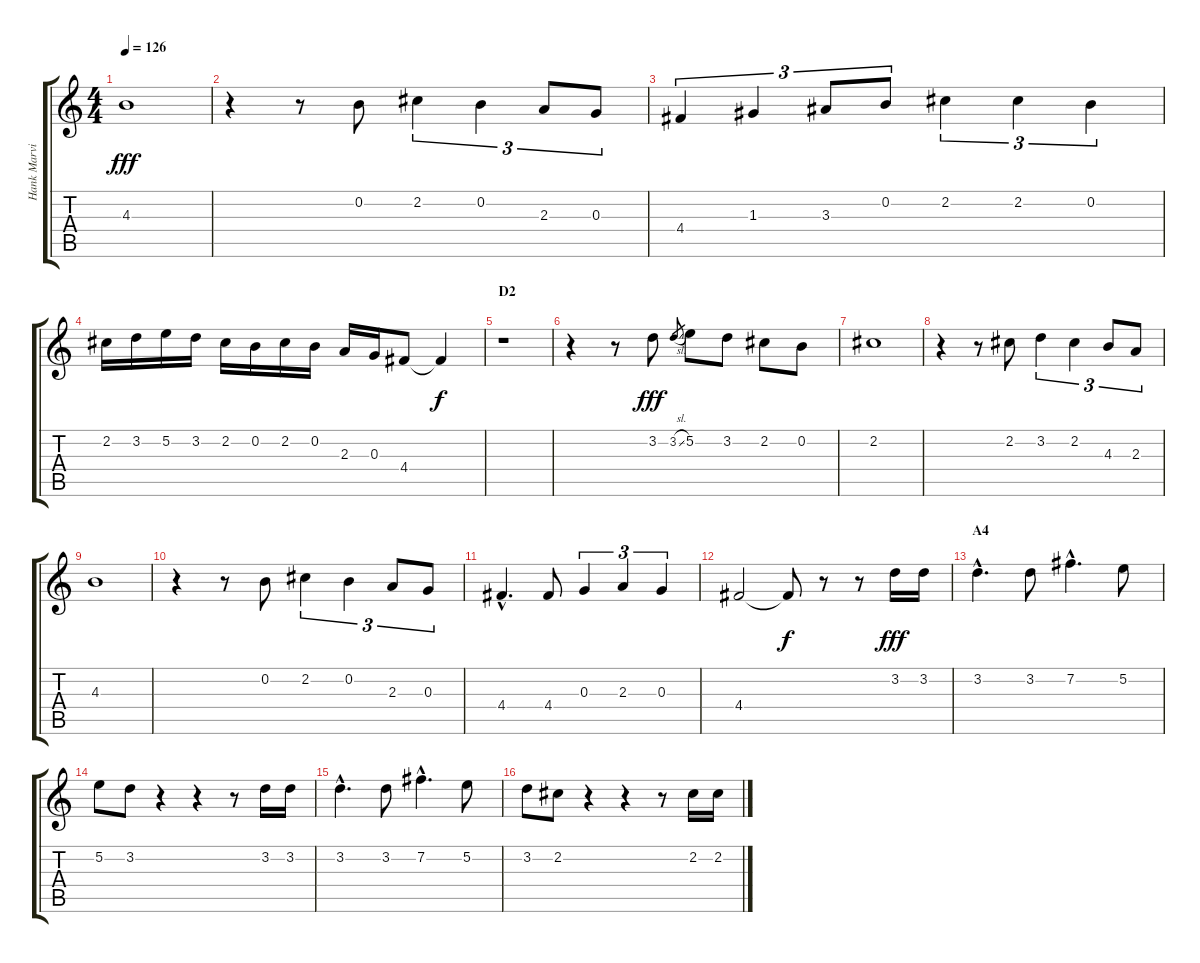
\track ("Hank Marvin" "Hank Marvi") {instrument acousticguitarsteel}
\staff {score tabs}
\tuning (E4 B3 G3 D3 A2 E2) {hide}
\ts (4 4)
\tempo 126
\clef g2
\ks c
4.3.1{dy fff} |
r.4 r.8 0.2.8 2.2.4{tu (3 2)} 0.2.4{tu (3 2)} 2.3.8{tu (3 2)} 0.3.8{tu (3 2)} |
4.4.4{tu (3 2)} 1.3.4{tu (3 2)} 3.3.8{tu (3 2)} 0.2.8{tu (3 2)} 2.2.4{tu (3 2)} 2.2.4{tu (3 2)} 0.2.4{tu (3 2)} |
2.2.16 3.2.16 5.2.16 3.2.16 2.2.16 0.2.16 2.2.16 0.2.16 2.3.16 0.3.16 4.4.8 4.4{t}.4{dy f} |
\section ("" "D2")
r.1 |
r.4 r.8 3.2.8{dy fff} 3.2{sl}.8{gr} 5.2.8 3.2.8 2.2.8 0.2.8 |
2.2.1 |
r.4 r.8 2.2.8 3.2.4{tu (3 2)} 2.2.4{tu (3 2)} 4.3.8{tu (3 2)} 2.3.8{tu (3 2)} |
4.3.1 |
r.4 r.8 0.2.8 2.2.4{tu (3 2)} 0.2.4{tu (3 2)} 2.3.8{tu (3 2)} 0.3.8{tu (3 2)} |
4.4{hac}.4{d} 4.4.8 0.3.4{tu (3 2)} 2.3.4{tu (3 2)} 0.3.4{tu (3 2)} |
4.4.2 4.4{t}.8{dy f} r.8 r.8 3.2.16{dy fff} 3.2.16 |
\section ("" "A4")
3.2{hac}.4{d} 3.2.8 7.2{hac}.4{d} 5.2.8 |
5.2.8 3.2.8 r.4 r.4 r.8 3.2.16 3.2.16 |
3.2{hac}.4{d} 3.2.8 7.2{hac}.4{d} 5.2.8 |
3.2.8 2.2.8 r.4 r.4 r.8 2.2.16 2.2.16
